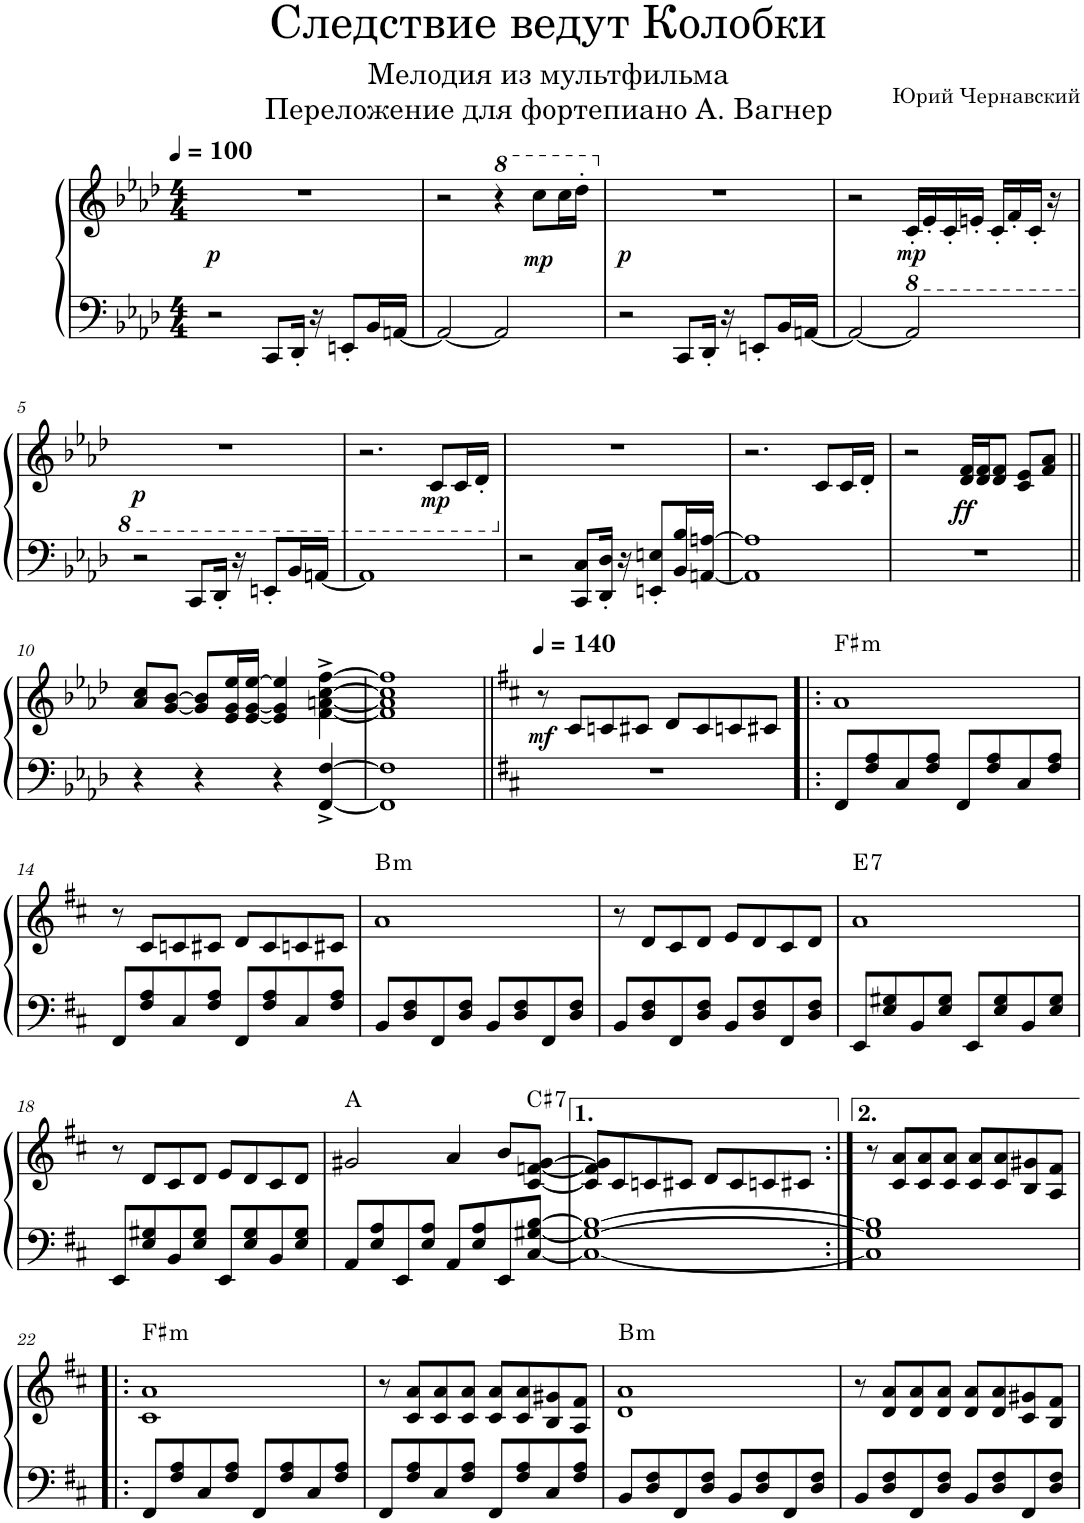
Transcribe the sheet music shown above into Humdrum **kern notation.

**kern	**kern	**dynam	**harte
*part1	*part1	*part1	*part1
*staff2	*staff1	*staff1/2	*
*I"Piano	*	*	*
*I'Pno.	*	*	*
*clefF4	*clefG2	*	*
*k[b-e-a-d-]	*k[b-e-a-d-]	*	*
*M4/4	*M4/4	*	*
*MM100	*MM100	*	*
=1	=1	=1	=1
!	!	!LO:DY:b	!
2r	1r	p	.
8CC/L	.	.	.
16DD-'/Jk	.	.	.
16r	.	.	.
8EEn'/L	.	.	.
16BB-/L	.	.	.
[16AAn/JJ	.	.	.
=2	=2	=2	=2
2AA/_	2r	.	.
*	*8va	*	*
2AA/]	4r	.	.
!	!	!LO:DY:b	!
.	8ccc\L	mp	.
.	16ccc\L	.	.
.	16ddd-'\JJ	.	.
=3	=3	=3	=3
*	*X8va	*	*
!	!	!LO:DY:b	!
2r	1r	p	.
8CC/L	.	.	.
16DD-'/Jk	.	.	.
16r	.	.	.
8EEn'/L	.	.	.
16BB-/L	.	.	.
[16AAn/JJ	.	.	.
=4	=4	=4	=4
2AA/_	2r	.	.
*	*8ba	*	*
!	!	!LO:DY:b	!
2AA/]	16C'/LL	mp	.
.	16E-'/	.	.
.	16C'/	.	.
.	16En'/JJ	.	.
.	16C'/LL	.	.
.	16F'/	.	.
.	16C'/JJ	.	.
.	16r	.	.
!!LO:LB:g=z
=5	=5	=5	=5
!	!	!LO:DY:b	!
2r	1r	p	.
8CC/L	.	.	.
16DD-'/Jk	.	.	.
16r	.	.	.
8EEn'/L	.	.	.
16BB-/L	.	.	.
[16AAn/JJ	.	.	.
=6	=6	=6	=6
1AA]	2.r	.	.
!	!	!LO:DY:b	!
.	8C/L	mp	.
.	16C/L	.	.
.	16D-'/JJ	.	.
=7	=7	=7	=7
*	*X8ba	*	*
2r	1r	.	.
8CC/ 8C/L	.	.	.
16DD-/' 16D-/'Jk	.	.	.
16r	.	.	.
8EEn/' 8En/'L	.	.	.
16BB-/ 16B-/L	.	.	.
[16AAn/ [16An/JJ	.	.	.
=8	=8	=8	=8
1AA] 1A]	2.r	.	.
.	8c/L	.	.
.	16c/L	.	.
.	16d-'/JJ	.	.
=9	=9	=9	=9
1r	2r	.	.
!	!	!LO:DY:b	!
.	16d-/ 16f/LL	ff	.
.	16d-/ 16f/J	.	.
.	8d-/ 8f/J	.	.
.	8c/ 8e-/L	.	.
.	8f/ 8a-/J	.	.
!!LO:LB:g=z
=10||	=10||	=10||	=10||
4r	8a-/ 8cc/L	.	.
.	[8g/ [8b-/J	.	.
4r	8g/] 8b-/]L	.	.
.	16e-/ 16g/ 16ee-/L	.	.
.	[16e-/ [16g/ [16ee-/JJ	.	.
4r	4e-/] 4g/] 4ee-/]	.	.
[4FF/^ [4F/^	[4f\^ [4an\^ [4cc\^ [4ff\^	.	.
=11	=11	=11	=11
1FF] 1F]	1f] 1a] 1cc] 1ff]	.	.
=12||	=12||	=12||	=12||
*k[f#c#]	*k[f#c#]	*	*
*	*MM140	*	*
!	!	!LO:DY:b	!
1r	8r	mf	.
.	8c#/L	.	.
.	8cn/	.	.
.	8c#X/J	.	.
.	8d/L	.	.
.	8c#/	.	.
.	8cn/	.	.
.	8c#X/J	.	.
=13!|:	=13!|:	=13!|:	=13!|:
!	!	!	!LO:H:kt=m
8FF#/L	1a	.	F#:min
8F#/ 8A/	.	.	.
8C#/	.	.	.
8F#/ 8A/J	.	.	.
8FF#/L	.	.	.
8F#/ 8A/	.	.	.
8C#/	.	.	.
8F#/ 8A/J	.	.	.
!!LO:LB:g=z
=14	=14	=14	=14
8FF#/L	8r	.	.
8F#/ 8A/	8c#/L	.	.
8C#/	8cn/	.	.
8F#/ 8A/J	8c#X/J	.	.
8FF#/L	8d/L	.	.
8F#/ 8A/	8c#/	.	.
8C#/	8cn/	.	.
8F#/ 8A/J	8c#X/J	.	.
=15	=15	=15	=15
!	!	!	!LO:H:kt=m
8BB/L	1a	.	B:min
8D/ 8F#/	.	.	.
8FF#/	.	.	.
8D/ 8F#/J	.	.	.
8BB/L	.	.	.
8D/ 8F#/	.	.	.
8FF#/	.	.	.
8D/ 8F#/J	.	.	.
=16	=16	=16	=16
8BB/L	8r	.	.
8D/ 8F#/	8d/L	.	.
8FF#/	8c#/	.	.
8D/ 8F#/J	8d/J	.	.
8BB/L	8e/L	.	.
8D/ 8F#/	8d/	.	.
8FF#/	8c#/	.	.
8D/ 8F#/J	8d/J	.	.
=17	=17	=17	=17
!	!	!	!LO:H:kt=7
8EE/L	1a	.	E:7
8E/ 8G#X/	.	.	.
8BB/	.	.	.
8E/ 8G#/J	.	.	.
8EE/L	.	.	.
8E/ 8G#/	.	.	.
8BB/	.	.	.
8E/ 8G#/J	.	.	.
!!LO:LB:g=z
=18	=18	=18	=18
8EE/L	8r	.	.
8E/ 8G#X/	8d/L	.	.
8BB/	8c#/	.	.
8E/ 8G#/J	8d/J	.	.
8EE/L	8e/L	.	.
8E/ 8G#/	8d/	.	.
8BB/	8c#/	.	.
8E/ 8G#/J	8d/J	.	.
=19	=19	=19	=19
8AA/L	2g#X/	.	A:maj
8E/ 8A/	.	.	.
8EE/	.	.	.
8E/ 8A/J	.	.	.
8AA/L	4a/	.	.
8E/ 8A/	.	.	.
8EE/	8b/L	.	.
!	!	!	!LO:H:kt=7
[8C#/ [8G#X/ [8B/J	[8c#/ [8fn/ [8g#/J	.	C#:7
=20	=20	=20	=20
1C#_ 1G#_ 1B_	8c#/] 8f/] 8g#/]L	.	.
.	8c#/	.	.
.	8cn/	.	.
.	8c#X/J	.	.
.	8d/L	.	.
.	8c#/	.	.
.	8cn/	.	.
.	8c#X/J	.	.
=21:|!	=21:|!	=21:|!	=21:|!
1C#] 1G#] 1B]	8r	.	.
.	8c#/ 8a/L	.	.
.	8c#/ 8a/	.	.
.	8c#/ 8a/J	.	.
.	8c#/ 8a/L	.	.
.	8c#/ 8a/	.	.
.	8B/ 8g#X/	.	.
.	8A/ 8f#/J	.	.
!!LO:LB:g=z
=22!|:	=22!|:	=22!|:	=22!|:
!	!	!	!LO:H:kt=m
8FF#/L	1c# 1a	.	F#:min
8F#/ 8A/	.	.	.
8C#/	.	.	.
8F#/ 8A/J	.	.	.
8FF#/L	.	.	.
8F#/ 8A/	.	.	.
8C#/	.	.	.
8F#/ 8A/J	.	.	.
=23	=23	=23	=23
8FF#/L	8r	.	.
8F#/ 8A/	8c#/ 8a/L	.	.
8C#/	8c#/ 8a/	.	.
8F#/ 8A/J	8c#/ 8a/J	.	.
8FF#/L	8c#/ 8a/L	.	.
8F#/ 8A/	8c#/ 8a/	.	.
8C#/	8B/ 8g#X/	.	.
8F#/ 8A/J	8A/ 8f#/J	.	.
=24	=24	=24	=24
!	!	!	!LO:H:kt=m
8BB/L	1d 1a	.	B:min
8D/ 8F#/	.	.	.
8FF#/	.	.	.
8D/ 8F#/J	.	.	.
8BB/L	.	.	.
8D/ 8F#/	.	.	.
8FF#/	.	.	.
8D/ 8F#/J	.	.	.
=25	=25	=25	=25
8BB/L	8r	.	.
8D/ 8F#/	8d/ 8a/L	.	.
8FF#/	8d/ 8a/	.	.
8D/ 8F#/J	8d/ 8a/J	.	.
8BB/L	8d/ 8a/L	.	.
8D/ 8F#/	8d/ 8a/	.	.
8FF#/	8c#/ 8g#X/	.	.
8D/ 8F#/J	8B/ 8f#/J	.	.
=	=	=	=
*-	*-	*-	*-
